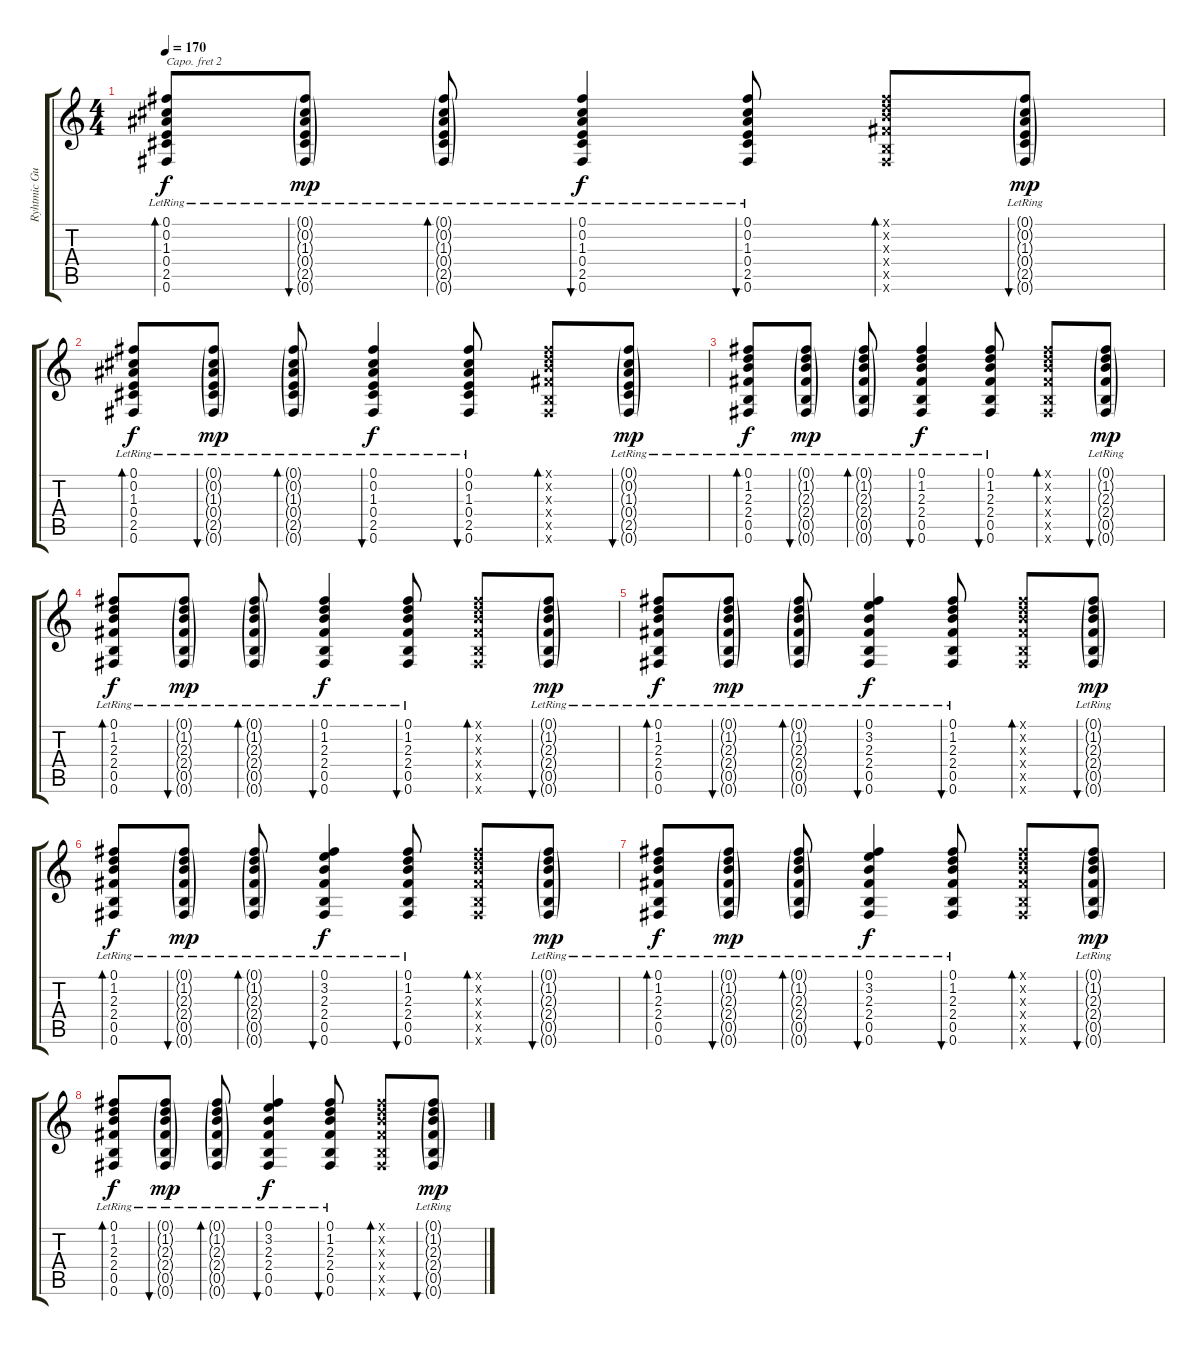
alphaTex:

\track ("Ryhtmic Guitar" "Ryhtmic Gu") {instrument acousticguitarnylon}
\staff {score tabs}
\capo 2
\tuning (E4 B3 G3 D3 A2 E2) {hide}
\ts (4 4)
\tempo 170
\clef g2
\ks c
(0.1{lr} 0.2{lr} 1.3{lr} 0.4{lr} 2.5{lr} 0.6{lr}).8{bd 30 dy f} (0.1{g lr} 0.2{g lr} 1.3{g lr} 0.4{g lr} 2.5{g lr} 0.6{g lr}).8{bu 30 dy mp} (0.1{g lr} 0.2{g lr} 1.3{g lr} 0.4{g lr} 2.5{g lr} 0.6{g lr}).8{bd 30} (0.1{lr} 0.2{lr} 1.3{lr} 0.4{lr} 2.5{lr} 0.6{lr}).4{bu 30 dy f} (0.1{lr} 0.2{lr} 1.3{lr} 0.4{lr} 2.5{lr} 0.6{lr}).8{bu 30} (0.1{x} 1.2{x} 2.3{x} 2.4{x} 0.5{x} 0.6{x}).8{bd 60} (0.1{g lr} 0.2{g lr} 1.3{g lr} 0.4{g lr} 2.5{g lr} 0.6{g lr}).8{bu 30 dy mp} |
(0.1{lr} 0.2{lr} 1.3{lr} 0.4{lr} 2.5{lr} 0.6{lr}).8{bd 30 dy f} (0.1{g lr} 0.2{g lr} 1.3{g lr} 0.4{g lr} 2.5{g lr} 0.6{g lr}).8{bu 30 dy mp} (0.1{g lr} 0.2{g lr} 1.3{g lr} 0.4{g lr} 2.5{g lr} 0.6{g lr}).8{bd 30} (0.1{lr} 0.2{lr} 1.3{lr} 0.4{lr} 2.5{lr} 0.6{lr}).4{bu 30 dy f} (0.1{lr} 0.2{lr} 1.3{lr} 0.4{lr} 2.5{lr} 0.6{lr}).8{bu 30} (0.1{x} 1.2{x} 2.3{x} 2.4{x} 0.5{x} 0.6{x}).8{bd 60} (0.1{g lr} 0.2{g lr} 1.3{g lr} 0.4{g lr} 2.5{g lr} 0.6{g lr}).8{bu 30 dy mp} |
(0.1{lr} 1.2{lr} 2.3{lr} 2.4{lr} 0.5{lr} 0.6{lr}).8{bd 30 dy f} (0.1{g lr} 1.2{g lr} 2.3{g lr} 2.4{g lr} 0.5{g lr} 0.6{g lr}).8{bu 30 dy mp} (0.1{g lr} 1.2{g lr} 2.3{g lr} 2.4{g lr} 0.5{g lr} 0.6{g lr}).8{bd 30} (0.1{lr} 1.2{lr} 2.3{lr} 2.4{lr} 0.5{lr} 0.6{lr}).4{bu 30 dy f} (0.1{lr} 1.2{lr} 2.3{lr} 2.4{lr} 0.5{lr} 0.6{lr}).8{bu 30} (0.1{x} 1.2{x} 2.3{x} 2.4{x} 0.5{x} 0.6{x}).8{bd 60} (0.1{g lr} 1.2{g lr} 2.3{g lr} 2.4{g lr} 0.5{g lr} 0.6{g lr}).8{bu 30 dy mp} |
(0.1{lr} 1.2{lr} 2.3{lr} 2.4{lr} 0.5{lr} 0.6{lr}).8{bd 30 dy f} (0.1{g lr} 1.2{g lr} 2.3{g lr} 2.4{g lr} 0.5{g lr} 0.6{g lr}).8{bu 30 dy mp} (0.1{g lr} 1.2{g lr} 2.3{g lr} 2.4{g lr} 0.5{g lr} 0.6{g lr}).8{bd 30} (0.1{lr} 1.2{lr} 2.3{lr} 2.4{lr} 0.5{lr} 0.6{lr}).4{bu 30 dy f} (0.1{lr} 1.2{lr} 2.3{lr} 2.4{lr} 0.5{lr} 0.6{lr}).8{bu 30} (0.1{x} 1.2{x} 2.3{x} 2.4{x} 0.5{x} 0.6{x}).8{bd 60} (0.1{g lr} 1.2{g lr} 2.3{g lr} 2.4{g lr} 0.5{g lr} 0.6{g lr}).8{bu 30 dy mp} |
(0.1{lr} 1.2{lr} 2.3{lr} 2.4{lr} 0.5{lr} 0.6{lr}).8{bd 30 dy f} (0.1{g lr} 1.2{g lr} 2.3{g lr} 2.4{g lr} 0.5{g lr} 0.6{g lr}).8{bu 30 dy mp} (0.1{g lr} 1.2{g lr} 2.3{g lr} 2.4{g lr} 0.5{g lr} 0.6{g lr}).8{bd 30} (0.1{lr} 3.2{lr} 2.3{lr} 2.4{lr} 0.5{lr} 0.6{lr}).4{bu 30 dy f} (0.1{lr} 1.2{lr} 2.3{lr} 2.4{lr} 0.5{lr} 0.6{lr}).8{bu 30} (0.1{x} 1.2{x} 2.3{x} 2.4{x} 0.5{x} 0.6{x}).8{bd 60} (0.1{g lr} 1.2{g lr} 2.3{g lr} 2.4{g lr} 0.5{g lr} 0.6{g lr}).8{bu 30 dy mp} |
(0.1{lr} 1.2{lr} 2.3{lr} 2.4{lr} 0.5{lr} 0.6{lr}).8{bd 30 dy f} (0.1{g lr} 1.2{g lr} 2.3{g lr} 2.4{g lr} 0.5{g lr} 0.6{g lr}).8{bu 30 dy mp} (0.1{g lr} 1.2{g lr} 2.3{g lr} 2.4{g lr} 0.5{g lr} 0.6{g lr}).8{bd 30} (0.1{lr} 3.2{lr} 2.3{lr} 2.4{lr} 0.5{lr} 0.6{lr}).4{bu 30 dy f} (0.1{lr} 1.2{lr} 2.3{lr} 2.4{lr} 0.5{lr} 0.6{lr}).8{bu 30} (0.1{x} 1.2{x} 2.3{x} 2.4{x} 0.5{x} 0.6{x}).8{bd 60} (0.1{g lr} 1.2{g lr} 2.3{g lr} 2.4{g lr} 0.5{g lr} 0.6{g lr}).8{bu 30 dy mp} |
(0.1{lr} 1.2{lr} 2.3{lr} 2.4{lr} 0.5{lr} 0.6{lr}).8{bd 30 dy f} (0.1{g lr} 1.2{g lr} 2.3{g lr} 2.4{g lr} 0.5{g lr} 0.6{g lr}).8{bu 30 dy mp} (0.1{g lr} 1.2{g lr} 2.3{g lr} 2.4{g lr} 0.5{g lr} 0.6{g lr}).8{bd 30} (0.1{lr} 3.2{lr} 2.3{lr} 2.4{lr} 0.5{lr} 0.6{lr}).4{bu 30 dy f} (0.1{lr} 1.2{lr} 2.3{lr} 2.4{lr} 0.5{lr} 0.6{lr}).8{bu 30} (0.1{x} 1.2{x} 2.3{x} 2.4{x} 0.5{x} 0.6{x}).8{bd 60} (0.1{g lr} 1.2{g lr} 2.3{g lr} 2.4{g lr} 0.5{g lr} 0.6{g lr}).8{bu 30 dy mp} |
(0.1{lr} 1.2{lr} 2.3{lr} 2.4{lr} 0.5{lr} 0.6{lr}).8{bd 30 dy f} (0.1{g lr} 1.2{g lr} 2.3{g lr} 2.4{g lr} 0.5{g lr} 0.6{g lr}).8{bu 30 dy mp} (0.1{g lr} 1.2{g lr} 2.3{g lr} 2.4{g lr} 0.5{g lr} 0.6{g lr}).8{bd 30} (0.1{lr} 3.2{lr} 2.3{lr} 2.4{lr} 0.5{lr} 0.6{lr}).4{bu 30 dy f} (0.1{lr} 1.2{lr} 2.3{lr} 2.4{lr} 0.5{lr} 0.6{lr}).8{bu 30} (0.1{x} 1.2{x} 2.3{x} 2.4{x} 0.5{x} 0.6{x}).8{bd 60} (0.1{g lr} 1.2{g lr} 2.3{g lr} 2.4{g lr} 0.5{g lr} 0.6{g lr}).8{bu 30 dy mp}
